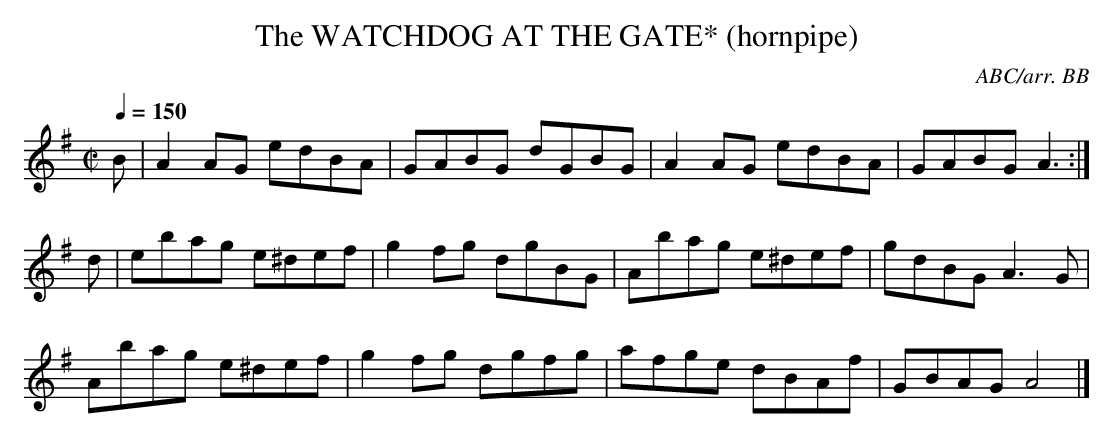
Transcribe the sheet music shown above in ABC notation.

X:1
T:WATCHDOG AT THE GATE* (hornpipe), The
C:ABC/arr. BB
Q:1/4=150
L:1/8
M:C|
K:Ador % simplified version
B|A2AG edBA|GABG dGBG|A2AG edBA|GABG A3:|
d|ebag e^def|g2fg dgBG|Abag e^def|gdBG A3G|
Abag e^def|g2fg dgfg|afge dBAf|GBAG A4|]
